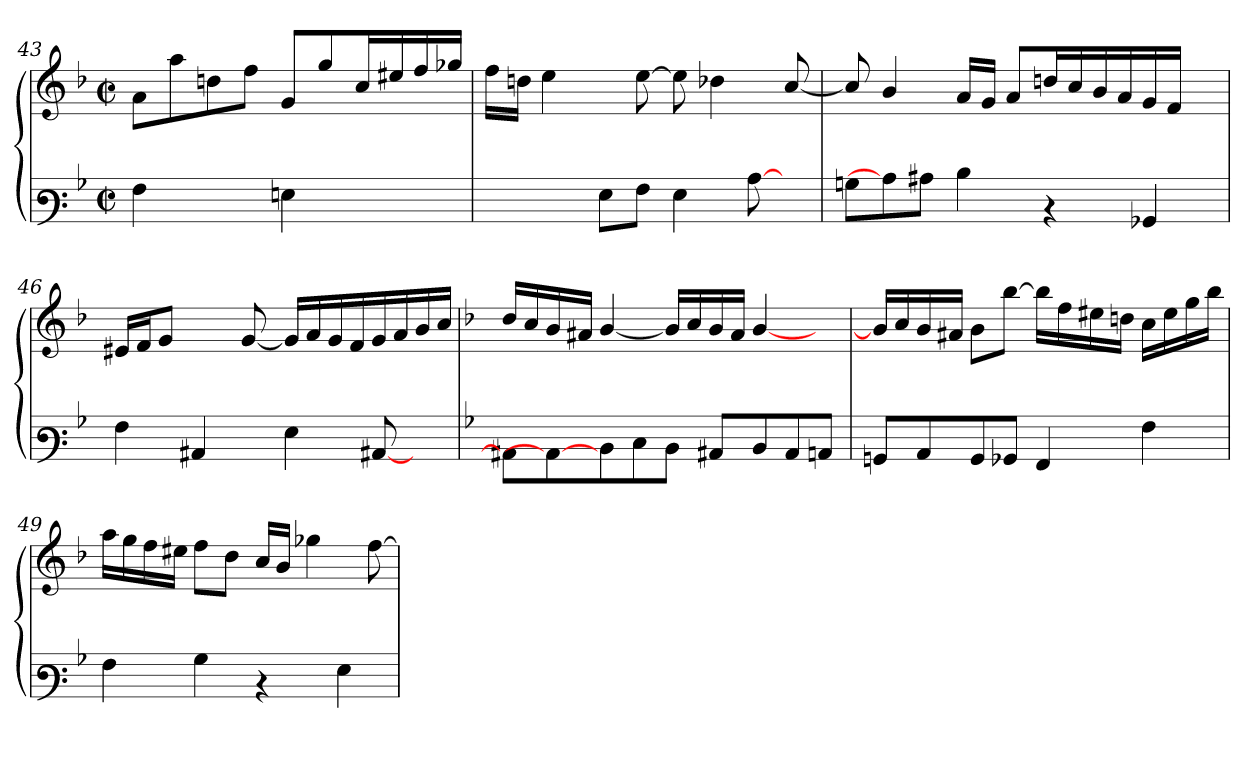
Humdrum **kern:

**kern	**kern
*part1	*part1
*staff2	*staff1
*clefF3	*clefG3
*k[b-]	*k[b-]
*M2/2	*M2/2
*met(c|)	*met(c|)
=43	=43
4A\	8f\L
.	8ff\
4ryy	8bn\
.	8dd\J
4Gn\	8e/L
.	8ee/
4ryy	16a/L
.	16cc#X/
.	16dd/
.	16ee-X/JJ
!!LO:LB:g=z
=44	=44
*	*^
4.ryy	2ryy	16dd\LL
.	.	16bn\JJ
.	.	4cc\
8G\L	.	2.ryy
8A\J	[>8cc\	.
4G\	8cc\]	.
.	4b-X\	.
[8c\	.	.
8ryy	[<8a/	.
*	*v	*v
=45	=45
8Bn\L	8a/]
8c\]	4g/
8c#X\J	.
4d\	16f/LL
.	16e/JJ
.	8f/L
4rD	16b/L
.	16a/
.	16g/
.	16f/
4BB-X/	16e/
.	16d/JJ
.	8ryy
=46	=46
4A\	16c#X/LL
.	16d/J
.	8e/J
4C#X/	4ryy
8ryy	[<8e/
4G\	16e/LL]
.	16f/
.	16e/
.	16d/
[<8C#X/	16e/
.	16f/
8ryy	16g/
.	16a/JJ
!!LO:PB:g=z
=47	=47
*k[b-]	*k[b-]
8C#X\L]	16b-/LL
.	16a/
8C#/_	16g/
.	16f#X/JJ
8D\	[<4g/
8E\	.
8D\J	16g/LL]
.	16a/
8C#X/L	16g/
.	16f#/JJ
8D/	[<4g/
8C#/	.
8Cn/J	8ryy
=48	=48
8BBn/L	16g/LL]
.	16a/
8C/	16g/
.	16f#X/JJ
8BB/	8g\L
8BB-X/J	[>8gg\J
4AA/	16gg\LL]
.	16dd\
.	16cc#X\
.	16bn\JJ
4A\	16a\LL
.	16cc#\
.	16ee\
.	16gg\JJ
=49	=49
4A\	16ff\LL
.	16ee\
.	16dd\
.	16cc#X\JJ
4B-\	8dd\L
.	8b-\J
4rD	16a/LL
.	16g/JJ
.	4ee-X\
4G\	.
.	[>8dd\
=	=
*-	*-
